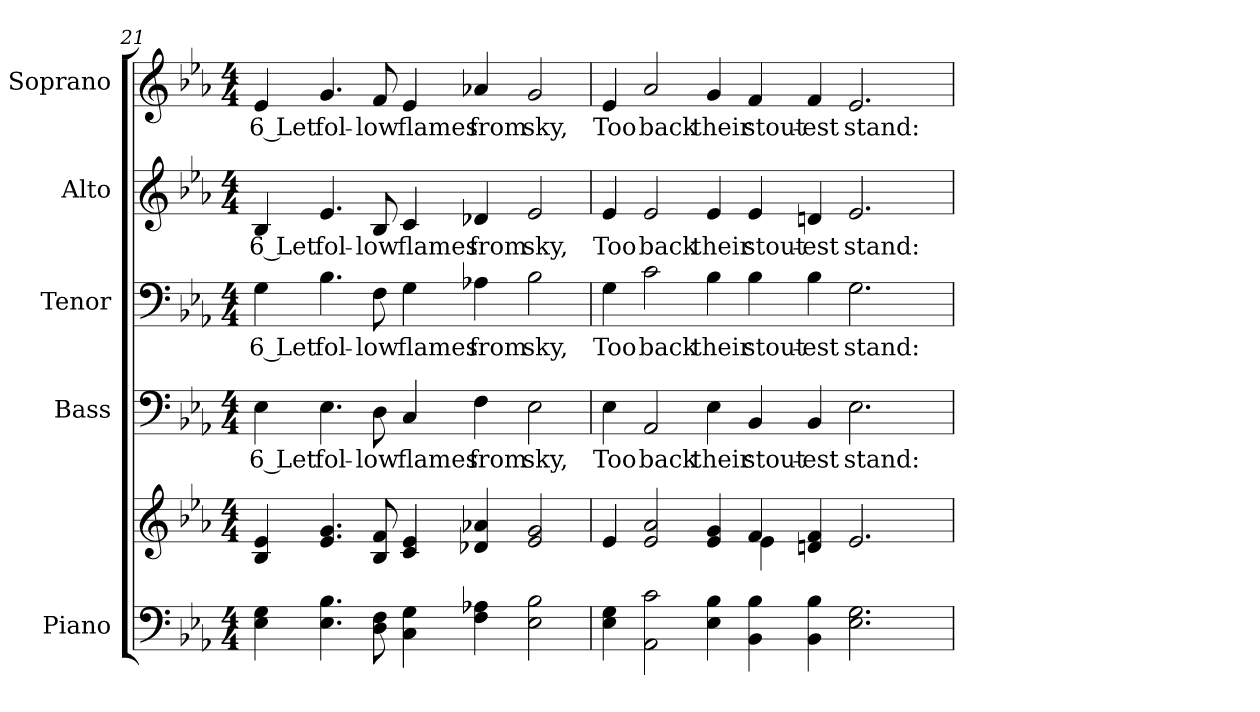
**kern	**kern	**kern	**text	**kern	**text	**kern	**text	**kern	**text
*part5	*part5	*part4	*part4	*part3	*part3	*part2	*part2	*part1	*part1
*staff6	*staff5	*staff4	*staff4	*staff3	*staff3	*staff2	*staff2	*staff1	*staff1
*I"Piano	*	*I"Bass	*	*I"Tenor	*	*I"Alto	*	*I"Soprano	*
*I'Pno.	*	*I'B.	*	*I'T.	*	*I'A.	*	*I'S.	*
!!LO:PB:g=z
*clefF4	*clefG2	*clefF4	*	*clefF4	*	*clefG2	*	*clefG2	*
*k[b-e-a-]	*k[b-e-a-]	*k[b-e-a-]	*	*k[b-e-a-]	*	*k[b-e-a-]	*	*k[b-e-a-]	*
*E-:	*E-:	*E-:	*	*E-:	*	*E-:	*	*E-:	*
*M4/4	*M4/4	*M4/4	*	*M4/4	*	*M4/4	*	*M4/4	*
=21	=21	=21	=21	=21	=21	=21	=21	=21	=21
!	!	!	!LO:LY:b:color=#000000	!	!	!	!	!	!
!	!	!	!	!	!LO:LY:b:color=#000000	!	!	!	!
!	!	!	!	!	!	!	!LO:LY:b:color=#000000	!	!
!	!	!	!	!	!	!	!	!	!LO:LY:b:color=#000000
4E-i\ 4Gi	4B-i/ 4e-i	4E-i\	6 Let	4Gi\	6 Let	4B-i/	6 Let	4e-i/	6 Let
!	!	!	!LO:LY:b:color=#000000	!	!	!	!	!	!
!	!	!	!	!	!LO:LY:b:color=#000000	!	!	!	!
!	!	!	!	!	!	!	!LO:LY:b:color=#000000	!	!
!	!	!	!	!	!	!	!	!	!LO:LY:b:color=#000000
4.E-i\ 4.B-i	4.e-i/ 4.gi	4.E-i\	fol-	4.B-i\	fol-	4.e-i/	fol-	4.gi/	fol-
!	!	!	!LO:LY:b:color=#000000	!	!	!	!	!	!
!	!	!	!	!	!LO:LY:b:color=#000000	!	!	!	!
!	!	!	!	!	!	!	!LO:LY:b:color=#000000	!	!
!	!	!	!	!	!	!	!	!	!LO:LY:b:color=#000000
8Di\ 8Fi	8B-i/ 8fi	8Di\	-low	8Fi\	-low	8B-i/	-low	8fi/	-low
!	!	!	!LO:LY:b:color=#000000	!	!	!	!	!	!
!	!	!	!	!	!LO:LY:b:color=#000000	!	!	!	!
!	!	!	!	!	!	!	!LO:LY:b:color=#000000	!	!
!	!	!	!	!	!	!	!	!	!LO:LY:b:color=#000000
4Ci\ 4Gi	4ci/ 4e-i	4Ci/	flames	4Gi\	flames	4ci/	flames	4e-i/	flames
!	!	!	!LO:LY:b:color=#000000	!	!	!	!	!	!
!	!	!	!	!	!LO:LY:b:color=#000000	!	!	!	!
!	!	!	!	!	!	!	!LO:LY:b:color=#000000	!	!
!	!	!	!	!	!	!	!	!	!LO:LY:b:color=#000000
4Fi\ 4A-Xi	4d-Xi/ 4a-Xi	4Fi\	from	4A-Xi\	from	4d-Xi/	from	4a-Xi/	from
!	!	!	!LO:LY:b:color=#000000	!	!	!	!	!	!
!	!	!	!	!	!LO:LY:b:color=#000000	!	!	!	!
!	!	!	!	!	!	!	!LO:LY:b:color=#000000	!	!
!	!	!	!	!	!	!	!	!	!LO:LY:b:color=#000000
2E-i\ 2B-i	2e-i/ 2gi	2E-i\	sky,	2B-i\	sky,	2e-i/	sky,	2gi/	sky,
!!LO:PB:g=z
=22	=22	=22	=22	=22	=22	=22	=22	=22	=22
*	*^	*	*	*	*	*	*	*	*
!	!	!	!	!LO:LY:b:color=#000000	!	!	!	!	!	!
!	!	!	!	!	!	!LO:LY:b:color=#000000	!	!	!	!
!	!	!	!	!	!	!	!	!LO:LY:b:color=#000000	!	!
!	!	!	!	!	!	!	!	!	!	!LO:LY:b:color=#000000
4E-i\ 4Gi	4e-i/	4ryy	4E-i\	Too	4Gi\	Too	4e-i/	Too	4e-i/	Too
!	!	!	!	!LO:LY:b:color=#000000	!	!	!	!	!	!
!	!	!	!	!	!	!LO:LY:b:color=#000000	!	!	!	!
!	!	!	!	!	!	!	!	!LO:LY:b:color=#000000	!	!
!	!	!	!	!	!	!	!	!	!	!LO:LY:b:color=#000000
2AA-i\ 2ci	2e-i/ 2a-i	2ryy	2AA-i/	back	2ci\	back	2e-i/	back	2a-i/	back
!	!	!	!	!LO:LY:b:color=#000000	!	!	!	!	!	!
!	!	!	!	!	!	!LO:LY:b:color=#000000	!	!	!	!
!	!	!	!	!	!	!	!	!LO:LY:b:color=#000000	!	!
!	!	!	!	!	!	!	!	!	!	!LO:LY:b:color=#000000
4E-i\ 4B-i	4e-i/ 4gi	4ryy	4E-i\	their	4B-i\	their	4e-i/	their	4gi/	their
!	!	!	!	!LO:LY:b:color=#000000	!	!	!	!	!	!
!	!	!	!	!	!	!LO:LY:b:color=#000000	!	!	!	!
!	!	!	!	!	!	!	!	!LO:LY:b:color=#000000	!	!
!	!	!	!	!	!	!	!	!	!	!LO:LY:b:color=#000000
4BB-i\ 4B-i	4fi/	4e-i\	4BB-i/	stout-	4B-i\	stout-	4e-i/	stout-	4fi/	stout-
!	!	!	!	!LO:LY:b:color=#000000	!	!	!	!	!	!
!	!	!	!	!	!	!LO:LY:b:color=#000000	!	!	!	!
!	!	!	!	!	!	!	!	!LO:LY:b:color=#000000	!	!
!	!	!	!	!	!	!	!	!	!	!LO:LY:b:color=#000000
4BB-i\ 4B-i	4dni/ 4fi	4ryy	4BB-i/	-est	4B-i\	-est	4dni/	-est	4fi/	-est
!	!	!	!	!LO:LY:b:color=#000000	!	!	!	!	!	!
!	!	!	!	!	!	!LO:LY:b:color=#000000	!	!	!	!
!	!	!	!	!	!	!	!	!LO:LY:b:color=#000000	!	!
!	!	!	!	!	!	!	!	!	!	!LO:LY:b:color=#000000
2.E-i\ 2.Gi	2.e-i/	2ryy	2.E-i\	stand:	2.Gi\	stand:	2.e-i/	stand:	2.e-i/	stand:
.	.	4ryy	.	.	.	.	.	.	.	.
*	*v	*v	*	*	*	*	*	*	*	*
=	=	=	=	=	=	=	=	=	=
*-	*-	*-	*-	*-	*-	*-	*-	*-	*-
